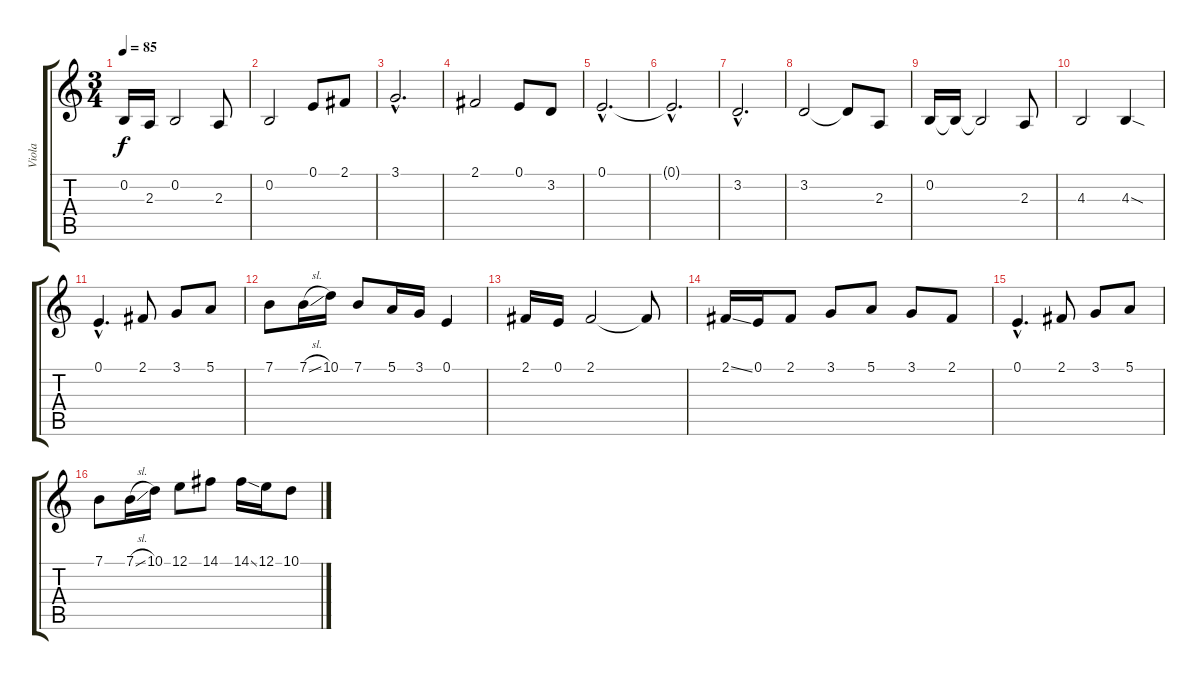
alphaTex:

\track ("Viola" "Viola") {instrument cello}
\staff {score tabs}
\tuning (E4 B3 G3 D3 A2 E2) {hide}
\ts (3 4)
\tempo 85
\clef g2
\ks c
0.2.16{dy f} 2.3.16 0.2.2 2.3.8 |
0.2.2 0.1.8 2.1.8 |
3.1{hac}.2{d} |
2.1.2 0.1.8 3.2.8 |
0.1{hac}.2{d} |
0.1{hac t}.2{d} |
3.2{hac}.2{d} |
3.2.2 3.2{t}.8 2.3.8 |
0.2.16 0.2{t}.16 0.2{t}.2 2.3.8 |
4.3.2 4.3{sod}.4 |
0.1{hac}.4{d} 2.1.8 3.1.8 5.1.8 |
7.1.8 7.1{sl}.16 10.1.16 7.1.8 5.1.16 3.1.16 0.1.4 |
2.1.16 0.1.16 2.1.2 2.1{t}.8 |
2.1{ss}.16 0.1.16 2.1.8 3.1.8 5.1.8 3.1.8 2.1.8 |
0.1{hac}.4{d} 2.1.8 3.1.8 5.1.8 |
7.1.8 7.1{sl}.16 10.1.16 12.1.8 14.1.8 14.1{ss}.16 12.1.16 10.1.8
